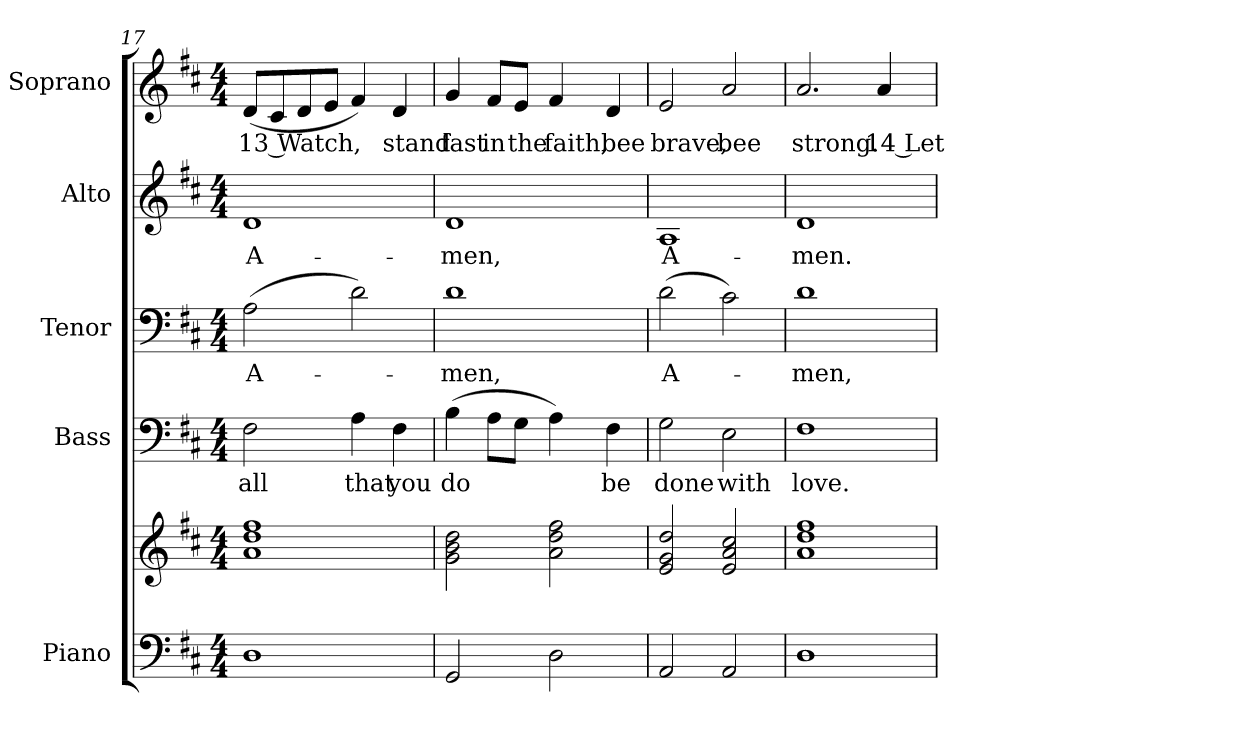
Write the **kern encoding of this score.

**kern	**kern	**kern	**text	**kern	**text	**kern	**text	**kern	**text
*part5	*part5	*part4	*part4	*part3	*part3	*part2	*part2	*part1	*part1
*staff6	*staff5	*staff4	*staff4	*staff3	*staff3	*staff2	*staff2	*staff1	*staff1
*I"Piano	*	*I"Bass	*	*I"Tenor	*	*I"Alto	*	*I"Soprano	*
*I'Pno.	*	*I'B.	*	*I'T.	*	*I'A.	*	*I'S.	*
!!LO:PB:g=z
*clefF4	*clefG2	*clefF4	*	*clefF4	*	*clefG2	*	*clefG2	*
*k[f#c#]	*k[f#c#]	*k[f#c#]	*	*k[f#c#]	*	*k[f#c#]	*	*k[f#c#]	*
*D:	*D:	*D:	*	*D:	*	*D:	*	*D:	*
*M4/4	*M4/4	*M4/4	*	*M4/4	*	*M4/4	*	*M4/4	*
=17	=17	=17	=17	=17	=17	=17	=17	=17	=17
!	!	!	!LO:LY:b:color=#000000	!	!	!	!	!	!
!	!	!	!	!	!LO:LY:b:color=#000000	!	!	!	!
!	!	!	!	!	!	!	!LO:LY:b:color=#000000	!	!
!	!	!	!	!	!	!	!	!	!LO:LY:b:color=#000000
1Di	1ai 1ddi 1ff#i	2F#i\	all	(2Ai\	A-	1di	A-	(8di/L	13 Watch,
.	.	.	.	.	.	.	.	8c#i/	.
.	.	.	.	.	.	.	.	8di/	.
.	.	.	.	.	.	.	.	8ei/J	.
!	!	!	!LO:LY:b:color=#000000	!	!	!	!	!	!
.	.	4Ai\	that	2di\)	.	.	.	4f#i/)	.
!	!	!	!LO:LY:b:color=#000000	!	!	!	!	!	!
!	!	!	!	!	!	!	!	!	!LO:LY:b:color=#000000
.	.	4F#i\	you	.	.	.	.	4di/	stand
=18	=18	=18	=18	=18	=18	=18	=18	=18	=18
!	!	!	!LO:LY:b:color=#000000	!	!	!	!	!	!
!	!	!	!	!	!LO:LY:b:color=#000000	!	!	!	!
!	!	!	!	!	!	!	!LO:LY:b:color=#000000	!	!
!	!	!	!	!	!	!	!	!	!LO:LY:b:color=#000000
2GGi/	2gi\ 2bi 2ddi	(4Bi\	do	1di	-men,	1di	-men,	4gi/	fast
!	!	!	!	!	!	!	!	!	!LO:LY:b:color=#000000
.	.	8Ai\L	.	.	.	.	.	8f#i/L	in
!	!	!	!	!	!	!	!	!	!LO:LY:b:color=#000000
.	.	8Gi\J	.	.	.	.	.	8ei/J	the
!	!	!	!	!	!	!	!	!	!LO:LY:b:color=#000000
2Di\	2ai\ 2ddi 2ff#i	4Ai\)	.	.	.	.	.	4f#i/	faith,
!	!	!	!LO:LY:b:color=#000000	!	!	!	!	!	!
!	!	!	!	!	!	!	!	!	!LO:LY:b:color=#000000
.	.	4F#i\	be	.	.	.	.	4di/	bee
!!LO:PB:g=z
=19	=19	=19	=19	=19	=19	=19	=19	=19	=19
!	!	!	!LO:LY:b:color=#000000	!	!	!	!	!	!
!	!	!	!	!	!LO:LY:b:color=#000000	!	!	!	!
!	!	!	!	!	!	!	!LO:LY:b:color=#000000	!	!
!	!	!	!	!	!	!	!	!	!LO:LY:b:color=#000000
2AAi/	2ei/ 2gi 2ddi	2Gi\	done	(2di\	A-	1Ai	A-	2ei/	brave,
!	!	!	!LO:LY:b:color=#000000	!	!	!	!	!	!
!	!	!	!	!	!	!	!	!	!LO:LY:b:color=#000000
2AAi/	2ei/ 2ai 2cc#i	2Ei\	with	2c#i\)	.	.	.	2ai/	bee
=20	=20	=20	=20	=20	=20	=20	=20	=20	=20
!	!	!	!LO:LY:b:color=#000000	!	!	!	!	!	!
!	!	!	!	!	!LO:LY:b:color=#000000	!	!	!	!
!	!	!	!	!	!	!	!LO:LY:b:color=#000000	!	!
!	!	!	!	!	!	!	!	!	!LO:LY:b:color=#000000
1Di	1ai 1ddi 1ff#i	1F#i	love.	1di	-men,	1di	-men.	2.ai/	strong.
!	!	!	!	!	!	!	!	!	!LO:LY:b:color=#000000
.	.	.	.	.	.	.	.	4ai/	14 Let
=	=	=	=	=	=	=	=	=	=
*-	*-	*-	*-	*-	*-	*-	*-	*-	*-
